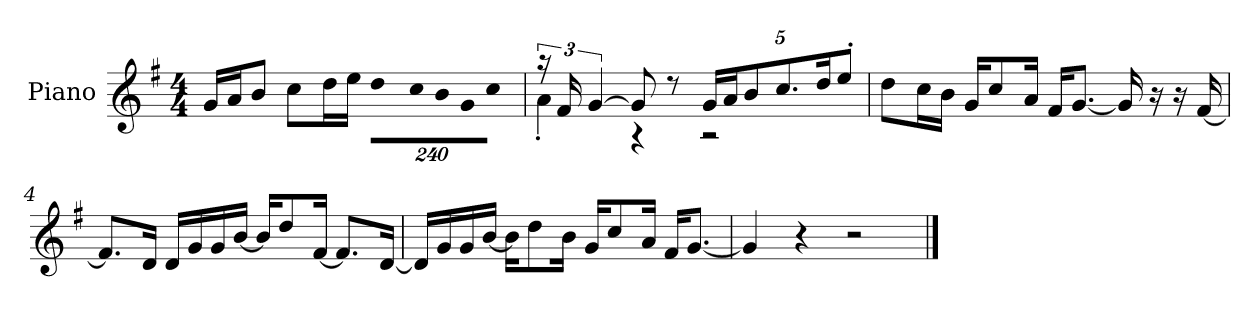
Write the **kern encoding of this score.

**kern
*part1
*staff1
*I"Piano
*I'P-no
*clefG2
*k[f#]
*M4/4
*MM90
=1
16g/LL
16a/J
8b/J
8cc\L
16dd\L
16ee\JJ
*Xbrackettup
!LO:N:vis=8
960%137dd\L
!LO:N:vis=16
1920%137cc\L
!LO:N:vis=16
1920%137b\
!LO:N:vis=16
1920%137g\J
!LO:N:vis=8
960%137cc\J
=2
*brackettup
*^
24r	4a'\
24f#/	.
[6g/	.
8g/]	4r
8r	.
*Xbrackettup	*
20g/LL	2r
20a/J	.
10b/	.
10.cc/	.
20dd/K	.
10ee'/J	.
*v	*v
=3
8dd\L
16cc\L
16b\JJ
16g/KL
8cc/
16a/Jk
16f#/KL
[8.g/J
16g/]
16r
16r
[16f#/
!!LO:LB:g=z
=4
8.f#/L]
16d/Jk
16d/LL
16g/
16g/
[16b/JJ
16b/KL]
8dd/
[16f#/Jk
8.f#/L]
[16d/Jk
=5
16d/LL]
16g/
16g/
[16b/JJ
16b\KL]
8dd\
16b\Jk
16g/KL
8cc/
16a/Jk
16f#/KL
[8.g/J
=6
4g/]
4r
2r
==
*-
